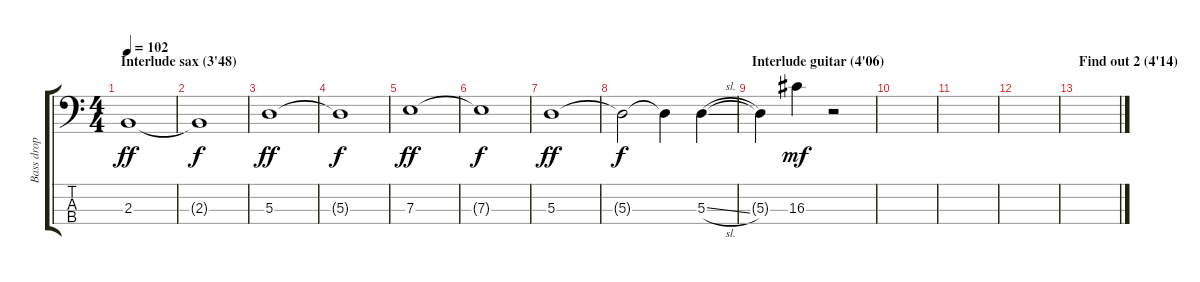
\track ("Bass drop D" "Bass drop ") {instrument electricbassfinger}
\staff {score tabs}
\tuning (G2 D2 A1 D1) {hide}
\ts (4 4)
\section ("" "Interlude sax (3'48)")
\tempo 102
\clef f4
\ks c
2.3.1{dy ff} |
2.3{t}.1{dy f} |
5.3.1{dy ff} |
5.3{t}.1{dy f} |
7.3.1{dy ff} |
7.3{t}.1{dy f} |
5.3.1{dy ff} |
5.3{t}.2{dy f} 5.3{t}.4 5.3{sl}.4 |
\section ("" "Interlude guitar (4'06)")
5.3{t}.4 16.3.4{dy mf} r.2 |
|
|
|
\section ("" "Find out 2 (4'14)")
